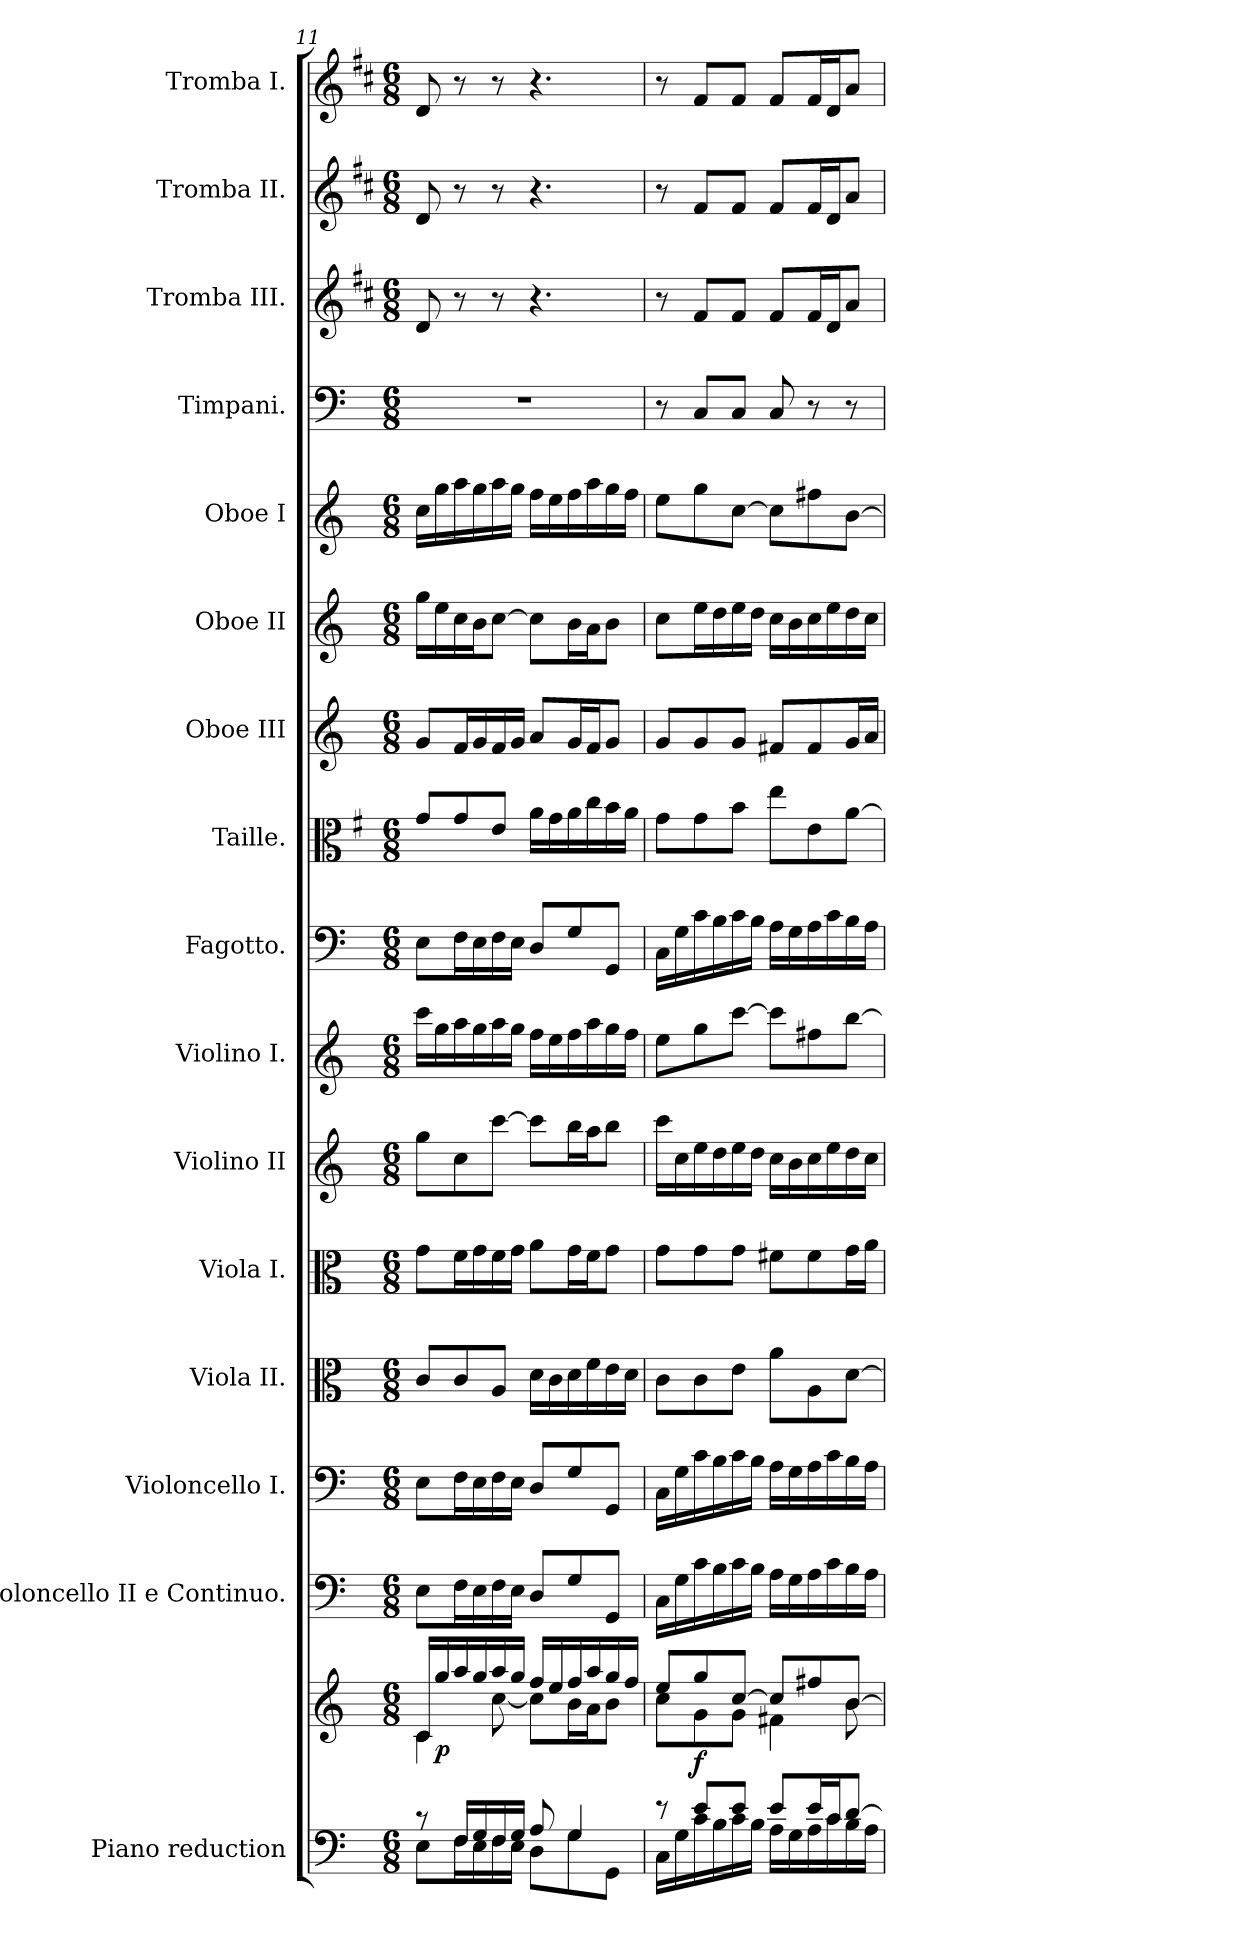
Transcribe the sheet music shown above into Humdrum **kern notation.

**kern	**kern	**dynam	**kern	**kern	**kern	**kern	**kern	**kern	**kern	**kern	**kern	**kern	**kern	**kern	**kern	**kern	**kern
*part16	*part16	*part16	*part15	*part14	*part13	*part12	*part11	*part10	*part9	*part8	*part7	*part6	*part5	*part4	*part3	*part2	*part1
*staff17	*staff16	*staff16/17	*staff15	*staff14	*staff13	*staff12	*staff11	*staff10	*staff9	*staff8	*staff7	*staff6	*staff5	*staff4	*staff3	*staff2	*staff1
*I"Piano reduction	*	*	*I"Violoncello II e Continuo.	*I"Violoncello I.	*I"Viola II.	*I"Viola I.	*I"Violino II	*I"Violino I.	*I"Fagotto.	*I"Taille.	*I"Oboe III	*I"Oboe II	*I"Oboe I	*I"Timpani.	*I"Tromba III.	*I"Tromba II.	*I"Tromba I.
*I'Pno	*	*	*I'Vc	*I'Vc	*I'Vla	*I'Vla	*	*I'Vln	*	*	*I'Ob	*I'Ob	*I'Ob	*I'Timp	*	*	*
*clefF4	*clefG2	*	*clefF4	*clefF4	*clefC3	*clefC3	*clefG2	*clefG2	*clefF4	*clefC3	*clefG2	*clefG2	*clefG2	*clefF4	*clefG2	*clefG2	*clefG2
*	*	*	*ITrd7c12	*	*	*	*	*	*	*ITrd4c7	*	*	*	*	*ITrd1c2	*ITrd1c2	*ITrd1c2
*k[]	*k[]	*	*k[]	*k[]	*k[]	*k[]	*k[]	*k[]	*k[]	*k[]	*k[]	*k[]	*k[]	*k[]	*k[]	*k[]	*k[]
*M6/8	*M6/8	*	*M6/8	*M6/8	*M6/8	*M6/8	*M6/8	*M6/8	*M6/8	*M6/8	*M6/8	*M6/8	*M6/8	*M6/8	*M6/8	*M6/8	*M6/8
=11	=11	=11	=11	=11	=11	=11	=11	=11	=11	=11	=11	=11	=11	=11	=11	=11	=11
*^	*^	*	*	*	*	*	*	*	*	*	*	*	*	*	*	*	*
8r	8E\L	16c/LL	4c\	.	8EE\L	8E\L	8c/L	8g\L	8gg\L	16ccc\LL	8E\L	8c/L	8g/L	16gg\LL	16cc\LL	2.r	8c/	8c/	8c/
!	!	!	!	!LO:DY:b	!	!	!	!	!	!	!	!	!	!	!	!	!	!	!
.	.	16gg/	.	p	.	.	.	.	.	16gg\	.	.	.	16ee\	16gg\	.	.	.	.
16F/LL	16F\L	16aa/	.	.	16FF\L	16F\L	8c/	16f\L	8cc\	16aa\	16F\L	8c/	16f/L	16cc\	16aa\	.	8r	8r	8r
16G/	16E\	16gg/	.	.	16EE\	16E\	.	16g\	.	16gg\	16E\	.	16g/	16b\J	16gg\	.	.	.	.
16F/	16F\	16aa/	[8cc\	.	16FF\	16F\	8A/J	16f\	[8ccc\J	16aa\	16F\	8A/J	16f/	[8cc\J	16aa\	.	8r	8r	8r
16G/JJ	16E\JJ	16gg/JJ	.	.	16EE\JJ	16E\JJ	.	16g\JJ	.	16gg\JJ	16E\JJ	.	16g/JJ	.	16gg\JJ	.	.	.	.
8A/	8D\L	16ff/LL	8cc\L]	.	8DD/L	8D/L	16d\LL	8a\L	8ccc\L]	16ff\LL	8D/L	16d\LL	8a/L	8cc\L]	16ff\LL	.	4.r	4.r	4.r
.	.	16ee/	.	.	.	.	16c\	.	.	16ee\	.	16c\	.	.	16ee\	.	.	.	.
4G/	8G\	16ff/	16b\L	.	8GG/	8G/	16d\	16g\L	16bb\L	16ff\	8G/	16d\	16g/L	16b\L	16ff\	.	.	.	.
.	.	16aa/	16a\J	.	.	.	16f\	16f\J	16aa\J	16aa\	.	16f\	16f/J	16a\J	16aa\	.	.	.	.
.	8GG\J	16gg/	8b\J	.	8GGG/J	8GG/J	16e\	8g\J	8bb\J	16gg\	8GG/J	16e\	8g/J	8b\J	16gg\	.	.	.	.
.	.	16ff/JJ	.	.	.	.	16d\JJ	.	.	16ff\JJ	.	16d\JJ	.	.	16ff\JJ	.	.	.	.
!!LO:PB:g=z
=12	=12	=12	=12	=12	=12	=12	=12	=12	=12	=12	=12	=12	=12	=12	=12	=12	=12	=12	=12
8r	16C\LL	8ee/L	8cc\L	.	16CC\LL	16C\LL	8c\L	8g\L	16ccc\LL	8ee\L	16C\LL	8c\L	8g/L	8cc\L	8ee\L	8r	8r	8r	8r
.	16G\	.	.	.	16GG\	16G\	.	.	16cc\	.	16G\	.	.	.	.	.	.	.	.
!	!	!	!	!LO:DY:b	!	!	!	!	!	!	!	!	!	!	!	!	!	!	!
8e/L	16c\	8gg/	8g\	f	16C\	16c\	8c\	8g\	16ee\	8gg\	16c\	8c\	8g/	16ee\L	8gg\	8C/L	8e/L	8e/L	8e/L
.	16B\	.	.	.	16BB\	16B\	.	.	16dd\	.	16B\	.	.	16dd\	.	.	.	.	.
8e/J	16c\	[8cc/J	8g\J	.	16C\	16c\	8e\J	8g\J	16ee\	[8ccc\J	16c\	8e\J	8g/J	16ee\	[8cc\J	8C/J	8e/J	8e/J	8e/J
.	16B\JJ	.	.	.	16BB\JJ	16B\JJ	.	.	16dd\JJ	.	16B\JJ	.	.	16dd\JJ	.	.	.	.	.
8e/L	16A\LL	8cc/L]	4f#X\	.	16AA\LL	16A\LL	8a\L	8f#X\L	16cc\LL	8ccc\L]	16A\LL	8a\L	8f#X/L	16cc\LL	8cc\L]	8C/	8e/L	8e/L	8e/L
.	16G\	.	.	.	16GG\	16G\	.	.	16b\	.	16G\	.	.	16b\	.	.	.	.	.
16e/L	16A\	8ff#X/	.	.	16AA\	16A\	8A\	8f#\	16cc\	8ff#X\	16A\	8A\	8f#/	16cc\	8ff#X\	8r	16e/L	16e/L	16e/L
16c/J	16c\	.	.	.	16C\	16c\	.	.	16ee\	.	16c\	.	.	16ee\	.	.	16c/J	16c/J	16c/J
[8d/J	16B\	[8b/J	8b\	.	16BB\	16B\	[8d\J	16g\L	16dd\	[8bb\J	16B\	[8d\J	16g/L	16dd\	[8b\J	8r	8g/J	8g/J	8g/J
.	16A\JJ	.	.	.	16AA\JJ	16A\JJ	.	16a\JJ	16cc\JJ	.	16A\JJ	.	16a/JJ	16cc\JJ	.	.	.	.	.
*v	*v	*	*	*	*	*	*	*	*	*	*	*	*	*	*	*	*	*	*
*	*v	*v	*	*	*	*	*	*	*	*	*	*	*	*	*	*	*	*
=	=	=	=	=	=	=	=	=	=	=	=	=	=	=	=	=	=
*-	*-	*-	*-	*-	*-	*-	*-	*-	*-	*-	*-	*-	*-	*-	*-	*-	*-
